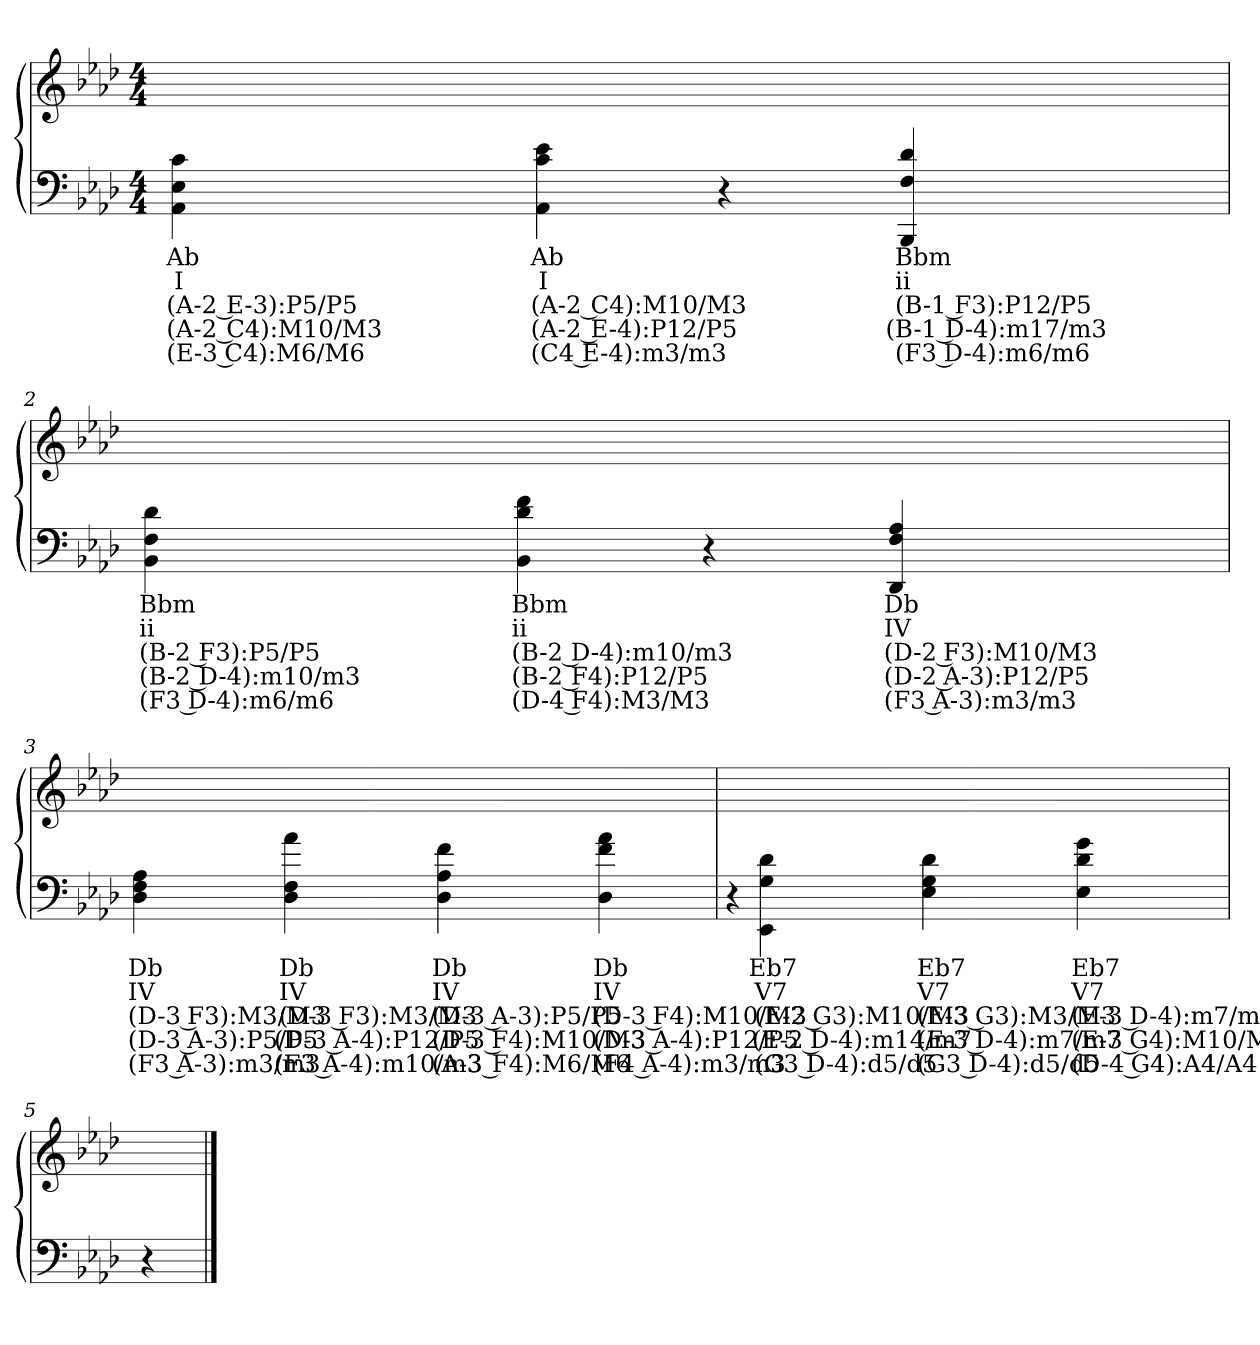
**kern	**text	**text	**text	**text	**text	**kern
*part2	*part2	*part2	*part2	*part2	*part2	*part1
*staff2	*staff2	*staff2	*staff2	*staff2	*staff2	*staff1
*clefF4	*	*	*	*	*	*clefG2
*k[b-e-a-d-]	*	*	*	*	*	*k[b-e-a-d-]
*A-:	*	*	*	*	*	*A-:
*M4/4	*	*	*	*	*	*M4/4
*MM60	*	*	*	*	*	*MM60
=1	=1	=1	=1	=1	=1	=1
4AA- 4E- 4c	Ab	I	(A-2 E-3):P5/P5	(A-2 C4):M10/M3	(E-3 C4):M6/M6	1ryy
4AA- 4c 4e-	Ab	I	(A-2 C4):M10/M3	(A-2 E-4):P12/P5	(C4 E-4):m3/m3	.
4r	.	.	.	.	.	.
4BBB- 4F 4d-	Bbm	ii	(B-1 F3):P12/P5	(B-1 D-4):m17/m3	(F3 D-4):m6/m6	.
=2	=2	=2	=2	=2	=2	=2
4BB- 4F 4d-	Bbm	ii	(B-2 F3):P5/P5	(B-2 D-4):m10/m3	(F3 D-4):m6/m6	1ryy
4BB- 4d- 4f	Bbm	ii	(B-2 D-4):m10/m3	(B-2 F4):P12/P5	(D-4 F4):M3/M3	.
4r	.	.	.	.	.	.
4DD- 4F 4A-	Db	IV	(D-2 F3):M10/M3	(D-2 A-3):P12/P5	(F3 A-3):m3/m3	.
=3	=3	=3	=3	=3	=3	=3
4D- 4F 4A-	Db	IV	(D-3 F3):M3/M3	(D-3 A-3):P5/P5	(F3 A-3):m3/m3	1ryy
4D- 4F 4a-	Db	IV	(D-3 F3):M3/M3	(D-3 A-4):P12/P5	(F3 A-4):m10/m3	.
4D- 4A- 4f	Db	IV	(D-3 A-3):P5/P5	(D-3 F4):M10/M3	(A-3 F4):M6/M6	.
4D- 4f 4a-	Db	IV	(D-3 F4):M10/M3	(D-3 A-4):P12/P5	(F4 A-4):m3/m3	.
=4	=4	=4	=4	=4	=4	=4
4r	.	.	.	.	.	1ryy
4EE- 4G 4d-	Eb7	V7	(E-2 G3):M10/M3	(E-2 D-4):m14/m7	(G3 D-4):d5/d5	.
4E- 4G 4d-	Eb7	V7	(E-3 G3):M3/M3	(E-3 D-4):m7/m7	(G3 D-4):d5/d5	.
4E- 4d- 4g	Eb7	V7	(E-3 D-4):m7/m7	(E-3 G4):M10/M3	(D-4 G4):A4/A4	.
=5	=5	=5	=5	=5	=5	=5
4r	.	.	.	.	.	4ryy
==	==	==	==	==	==	==
*-	*-	*-	*-	*-	*-	*-
